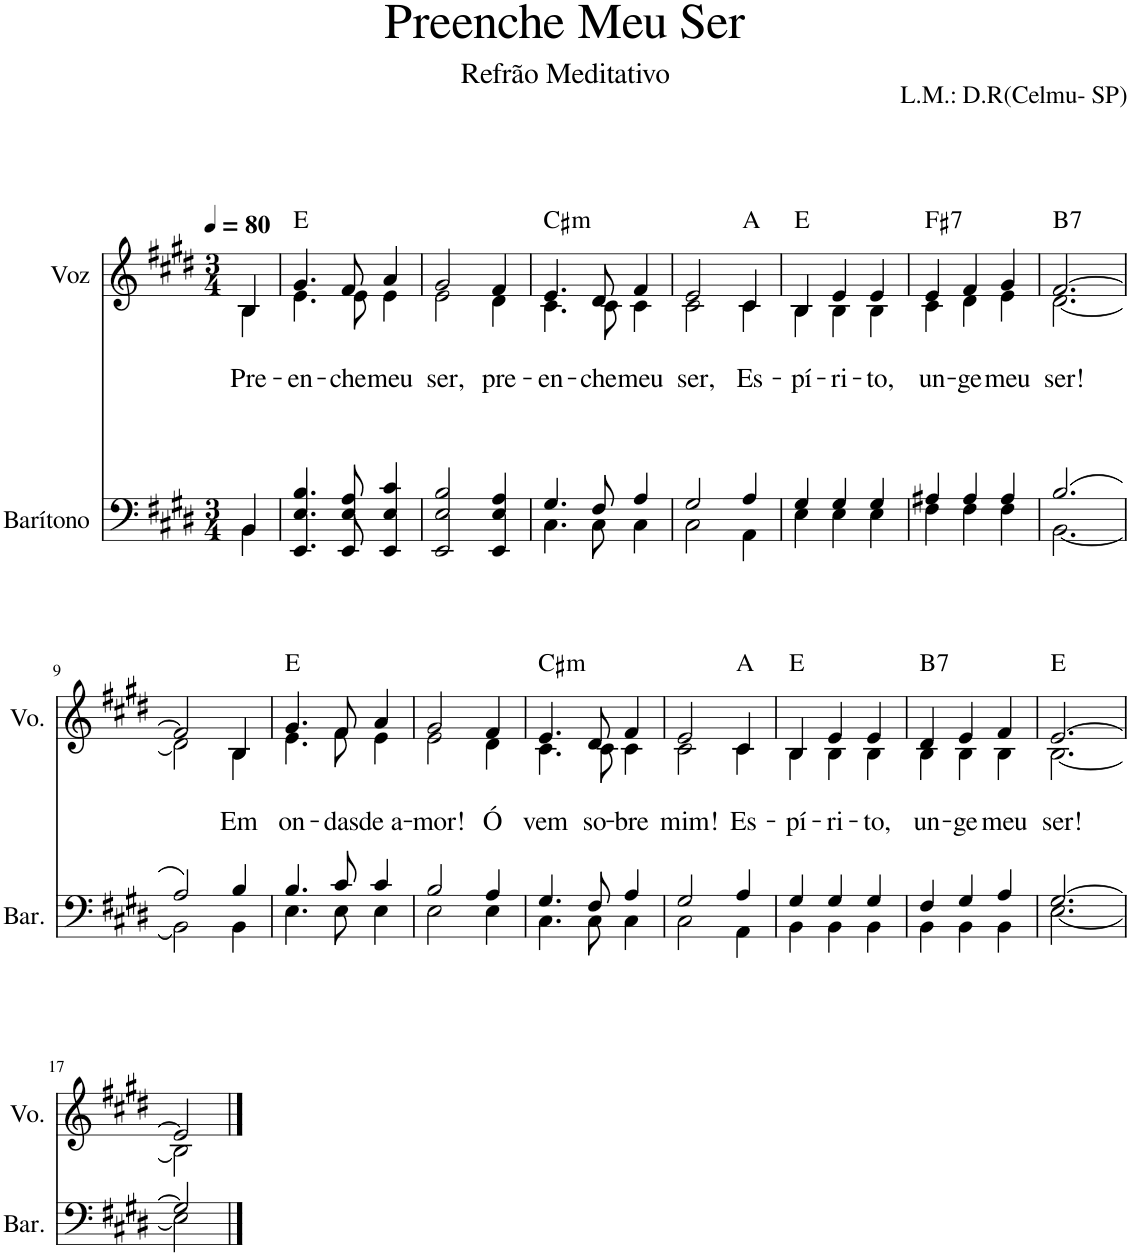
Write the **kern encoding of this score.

**kern	**kern	**text	**text	**text	**harte
*part2	*part1	*part1	*part1	*part1	*part1
*staff2	*staff1	*staff1	*staff1	*staff1	*
*I"Barítono	*I"Voz	*	*	*	*
*I'Bar.	*I'Vo.	*	*	*	*
*clefF4	*clefG2	*	*	*	*
*k[f#c#g#d#]	*k[f#c#g#d#]	*	*	*	*
*M3/4	*M3/4	*	*	*	*
*MM80	*MM80	*	*	*	*
=1	=1	=1	=1	=1	=1
*^	*	*	*	*	*
!	!	!	!	!	!LO:LY:b	!
*	*	*^	*	*	*	*
4BB/	4BB\	4B/	4B\	.	.	Pre-	.
=2	=2	=2	=2	=2	=2	=2	=2
!	!	!	!	!	!	!LO:LY:b	!
4.EE/	4.E/ 4.B/	4.g#/	4.e\	.	.	-en-	E:maj
!	!	!	!	!	!	!LO:LY:b	!
8EE/	8E/ 8A/	8f#/	8e\	.	.	-che	.
!	!	!	!	!	!	!LO:LY:b	!
4EE/	4E/ 4c#/	4a/	4e\	.	.	meu	.
=3	=3	=3	=3	=3	=3	=3	=3
!	!	!	!	!	!	!LO:LY:b	!
2EE/	2E/ 2B/	2g#/	2e\	.	.	ser,	.
!	!	!	!	!	!	!LO:LY:b	!
4EE/	4E/ 4A/	4f#/	4d#\	.	.	pre-	.
=4	=4	=4	=4	=4	=4	=4	=4
!	!	!	!	!	!	!LO:LY:b	!LO:H:kt=m
4.G#/	4.C#\	4.e/	4.c#\	.	.	-en-	C#:min
!	!	!	!	!	!	!LO:LY:b	!
8F#/	8C#\	8d#/	8c#\	.	.	-che	.
!	!	!	!	!	!	!LO:LY:b	!
4A/	4C#\	4f#/	4c#\	.	.	meu	.
=5	=5	=5	=5	=5	=5	=5	=5
!	!	!	!	!	!	!LO:LY:b	!
2G#/	2C#\	2e/	2c#\	.	.	ser,	.
!	!	!	!	!	!	!LO:LY:b	!
4A/	4AA\	4c#/	4c#\	.	.	Es-	A:maj
=6	=6	=6	=6	=6	=6	=6	=6
!	!	!	!	!	!	!LO:LY:b	!
4G#/	4E\	4B/	4B\	.	.	-pí-	E:maj
!	!	!	!	!	!	!LO:LY:b	!
4G#/	4E\	4e/	4B\	.	.	-ri-	.
!	!	!	!	!	!	!LO:LY:b	!
4G#/	4E\	4e/	4B\	.	.	-to,	.
=7	=7	=7	=7	=7	=7	=7	=7
!	!	!	!	!	!	!LO:LY:b	!LO:H:kt=7
4A#X/	4F#\	4e/	4c#\	.	.	un-	F#:7
!	!	!	!	!	!	!LO:LY:b	!
4A#/	4F#\	4f#/	4d#\	.	.	-ge	.
!	!	!	!	!	!	!LO:LY:b	!
4A#/	4F#\	4g#/	4e\	.	.	meu	.
=8	=8	=8	=8	=8	=8	=8	=8
!	!	!	!	!	!	!LO:LY:b	!LO:H:kt=7
(2.B/	[2.BB\	[2.f#/	[2.d#\	.	.	ser!	B:7
!!LO:LB:g=z	!!
=9	=9	=9	=9	=9	=9	=9	=9
2A/)	2BB\]	2f#/]	2d#\]	.	.	.	.
!	!	!	!	!	!	!LO:LY:b	!
4B/	4BB\	4B/	4B\	.	.	Em	.
=10	=10	=10	=10	=10	=10	=10	=10
!	!	!	!	!	!	!LO:LY:b	!
4.B/	4.E\	4.g#/	4.e\	.	.	on-	E:maj
!	!	!	!	!	!	!LO:LY:b	!
8c#/	8E\	8f#/	8f#\	.	.	-das	.
!	!	!	!	!	!	!LO:LY:b	!
4c#/	4E\	4a/	4e\	.	.	de a-	.
=11	=11	=11	=11	=11	=11	=11	=11
!	!	!	!	!	!	!LO:LY:b	!
2B/	2E\	2g#/	2e\	.	.	-mor!	.
!	!	!	!	!	!	!LO:LY:b	!
4A/	4E\	4f#/	4d#\	.	.	Ó	.
=12	=12	=12	=12	=12	=12	=12	=12
!	!	!	!	!	!	!LO:LY:b	!LO:H:kt=m
4.G#/	4.C#\	4.e/	4.c#\	.	.	vem	C#:min
!	!	!	!	!	!	!LO:LY:b	!
8F#/	8C#\	8d#/	8c#\	.	.	so-	.
!	!	!	!	!	!	!LO:LY:b	!
4A/	4C#\	4f#/	4c#\	.	.	-bre	.
=13	=13	=13	=13	=13	=13	=13	=13
!	!	!	!	!	!	!LO:LY:b	!
2G#/	2C#\	2e/	2c#\	.	.	mim!	.
!	!	!	!	!	!	!LO:LY:b	!
4A/	4AA\	4c#/	4c#\	.	.	Es-	A:maj
=14	=14	=14	=14	=14	=14	=14	=14
!	!	!	!	!	!	!LO:LY:b	!
4G#/	4BB\	4B/	4B\	.	.	-pí-	E:maj
!	!	!	!	!	!	!LO:LY:b	!
4G#/	4BB\	4e/	4B\	.	.	-ri-	.
!	!	!	!	!	!	!LO:LY:b	!
4G#/	4BB\	4e/	4B\	.	.	-to,	.
=15	=15	=15	=15	=15	=15	=15	=15
!	!	!	!	!	!	!LO:LY:b	!LO:H:kt=7
4F#/	4BB\	4d#/	4B\	.	.	un-	B:7
!	!	!	!	!	!	!LO:LY:b	!
4G#/	4BB\	4e/	4B\	.	.	-ge	.
!	!	!	!	!	!	!LO:LY:b	!
4A/	4BB\	4f#/	4B\	.	.	meu	.
=16	=16	=16	=16	=16	=16	=16	=16
!	!	!	!	!	!	!LO:LY:b	!
[2.G#/	[2.E\	[2.e/	[2.B\	.	.	ser!	E:maj
!!LO:LB:g=z	!!
=17	=17	=17	=17	=17	=17	=17	=17
2G#/]	2E\]	2e/]	2B\]	.	.	.	.
*v	*v	*	*	*	*	*	*
*	*v	*v	*	*	*	*
==	==	==	==	==	==
*-	*-	*-	*-	*-	*-
